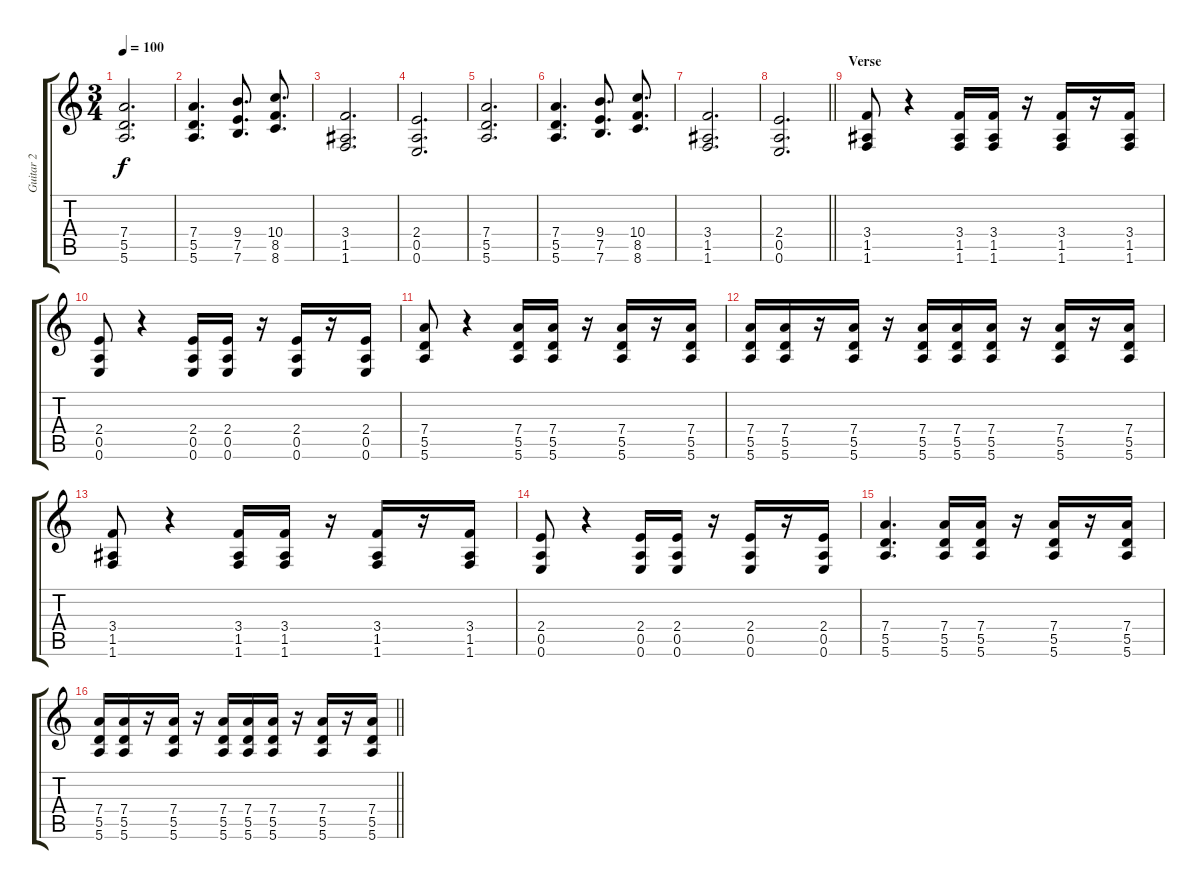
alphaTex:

\track ("Guitar 2" "Guitar 2") {instrument overdrivenguitar}
\staff {score tabs}
\tuning (E4 B3 G3 D3 A2 E2) {hide}
\ts (3 4)
\tempo 100
\clef g2
\ks c
(7.4 5.5 5.6).2{d dy f} |
(7.4 5.5 5.6).4{d} (9.4 7.5 7.6).8{d} (10.4 8.5 8.6).8{d} |
(3.4 1.5 1.6).2{d} |
(2.4 0.5 0.6).2{d} |
(7.4 5.5 5.6).2{d} |
(7.4 5.5 5.6).4{d} (9.4 7.5 7.6).8{d} (10.4 8.5 8.6).8{d} |
(3.4 1.5 1.6).2{d} |
\barLineRight lightlight
(2.4 0.5 0.6).2{d} |
\section ("" "Verse")
(3.4 1.5 1.6).8 r.4 (3.4 1.5 1.6).16 (3.4 1.5 1.6).16 r.16 (3.4 1.5 1.6).16 r.16 (3.4 1.5 1.6).16 |
(2.4 0.5 0.6).8 r.4 (2.4 0.5 0.6).16 (2.4 0.5 0.6).16 r.16 (2.4 0.5 0.6).16 r.16 (2.4 0.5 0.6).16 |
(7.4 5.5 5.6).8 r.4 (7.4 5.5 5.6).16 (7.4 5.5 5.6).16 r.16 (7.4 5.5 5.6).16 r.16 (7.4 5.5 5.6).16 |
(7.4 5.5 5.6).16 (7.4 5.5 5.6).16 r.16 (7.4 5.5 5.6).16 r.16 (7.4 5.5 5.6).16 (7.4 5.5 5.6).16 (7.4 5.5 5.6).16 r.16 (7.4 5.5 5.6).16 r.16 (7.4 5.5 5.6).16 |
(3.4 1.5 1.6).8 r.4 (3.4 1.5 1.6).16 (3.4 1.5 1.6).16 r.16 (3.4 1.5 1.6).16 r.16 (3.4 1.5 1.6).16 |
(2.4 0.5 0.6).8 r.4 (2.4 0.5 0.6).16 (2.4 0.5 0.6).16 r.16 (2.4 0.5 0.6).16 r.16 (2.4 0.5 0.6).16 |
(7.4 5.5 5.6).4{d} (7.4 5.5 5.6).16 (7.4 5.5 5.6).16 r.16 (7.4 5.5 5.6).16 r.16 (7.4 5.5 5.6).16 |
\barLineRight lightlight
(7.4 5.5 5.6).16 (7.4 5.5 5.6).16 r.16 (7.4 5.5 5.6).16 r.16 (7.4 5.5 5.6).16 (7.4 5.5 5.6).16 (7.4 5.5 5.6).16 r.16 (7.4 5.5 5.6).16 r.16 (7.4 5.5 5.6).16
